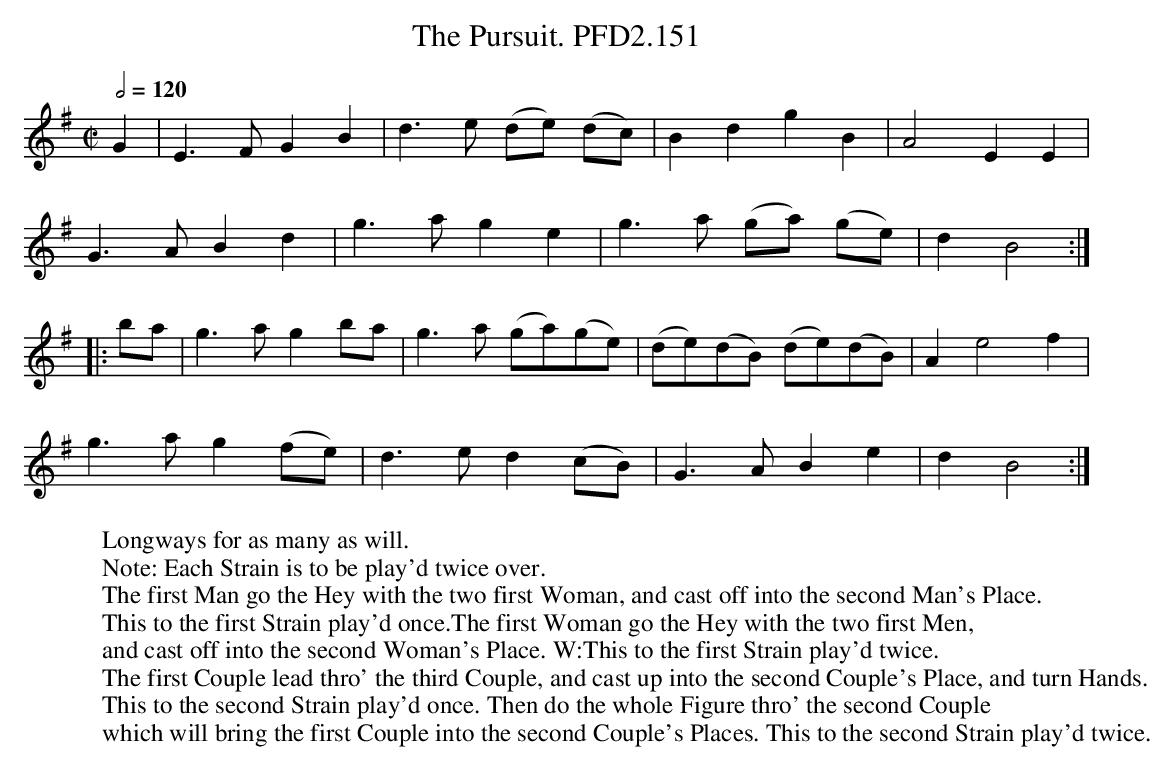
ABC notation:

X:1
T:Pursuit. PFD2.151, The
M:C|
L:1/4
W:Longways for as many as will.
W:Note: Each Strain is to be play'd twice over.
W:The first Man go the Hey with the two first Woman, and cast off into the second Man's Place.
W:This to the first Strain play'd once.The first Woman go the Hey with the two first Men,
W:and cast off into the second Woman's Place. W:This to the first Strain play'd twice.
W:The first Couple lead thro' the third Couple, and cast up into the second Couple's Place, and turn Hands.
W:This to the second Strain play'd once. Then do the whole Figure thro' the second Couple
W:which will bring the first Couple into the second Couple's Places. This to the second Strain play'd twice.
Q:2/4=120
K:G
G | E>F GB | d>e (d/e/) (d/c/) | Bd gB | A2 EE |
G>A Bd | g>a ge | g>a (g/a/) (g/e/) | d  B2 :|
|: b/a/ | g>a gb/a/ | g>a (g/a/)(g/e/) | (d/e/)(d/B/) (d/e/)(d/B/) | Ae2 f |
g>a g(f/e/) | d>e d(c/B/) | G>A Be | d B2 :|
